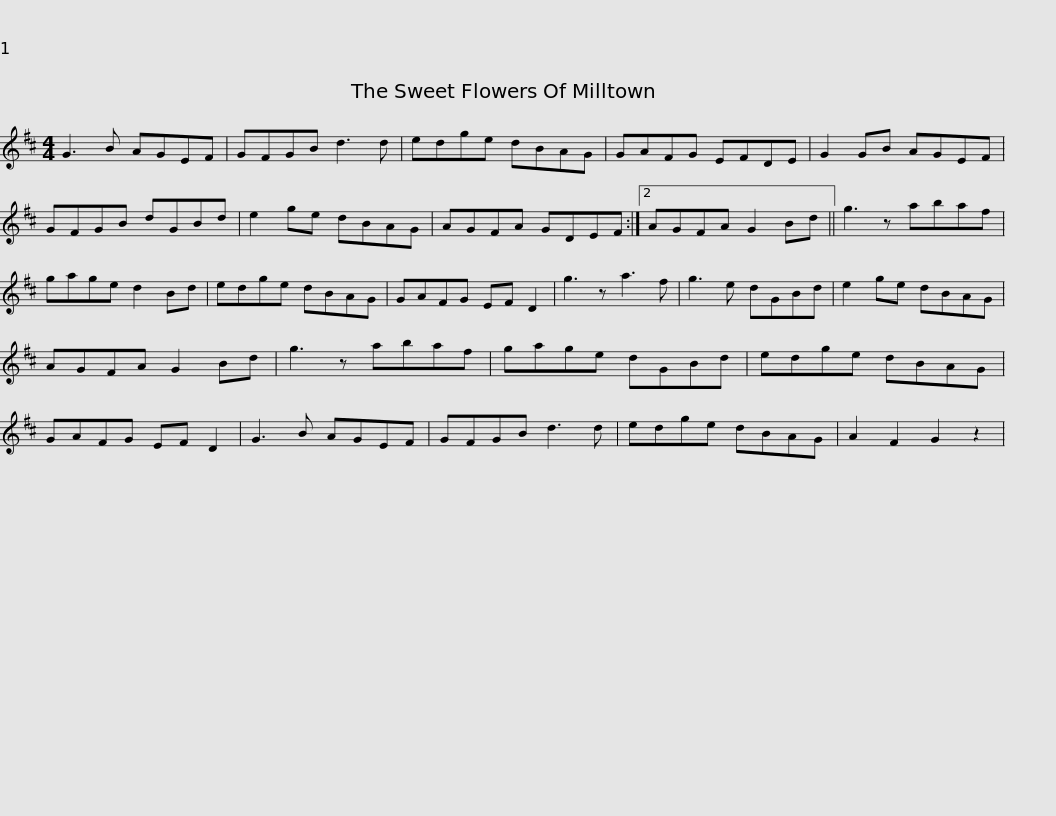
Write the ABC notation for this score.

X:1
L:1/8
M:4/4
I:linebreak $
K:D
V:1 treble
V:1
 G3 B AGEF | GFGB d3 d | edge dBAG | GAFG EFDE | G2 GB AGEF | %5
 GFGB dGBd |$ e2 ge dBAG | AGFA GDEF :|2 AGFA G2 Bd || g3 z abaf | %10
 gage d2 Bd | edge dBAG |$ GAFG EF D2 | g3 z a3 f | g3 e dGBd | %15
 e2 ge dBAG | AGFA G2 Bd | g3 z abaf |$ gage dGBd | edge dBAG | %20
 GAFG EF D2 | G3 B AGEF | GFGB d3 d | edge dBAG |$ A2 F2 G2 z2 | %25
